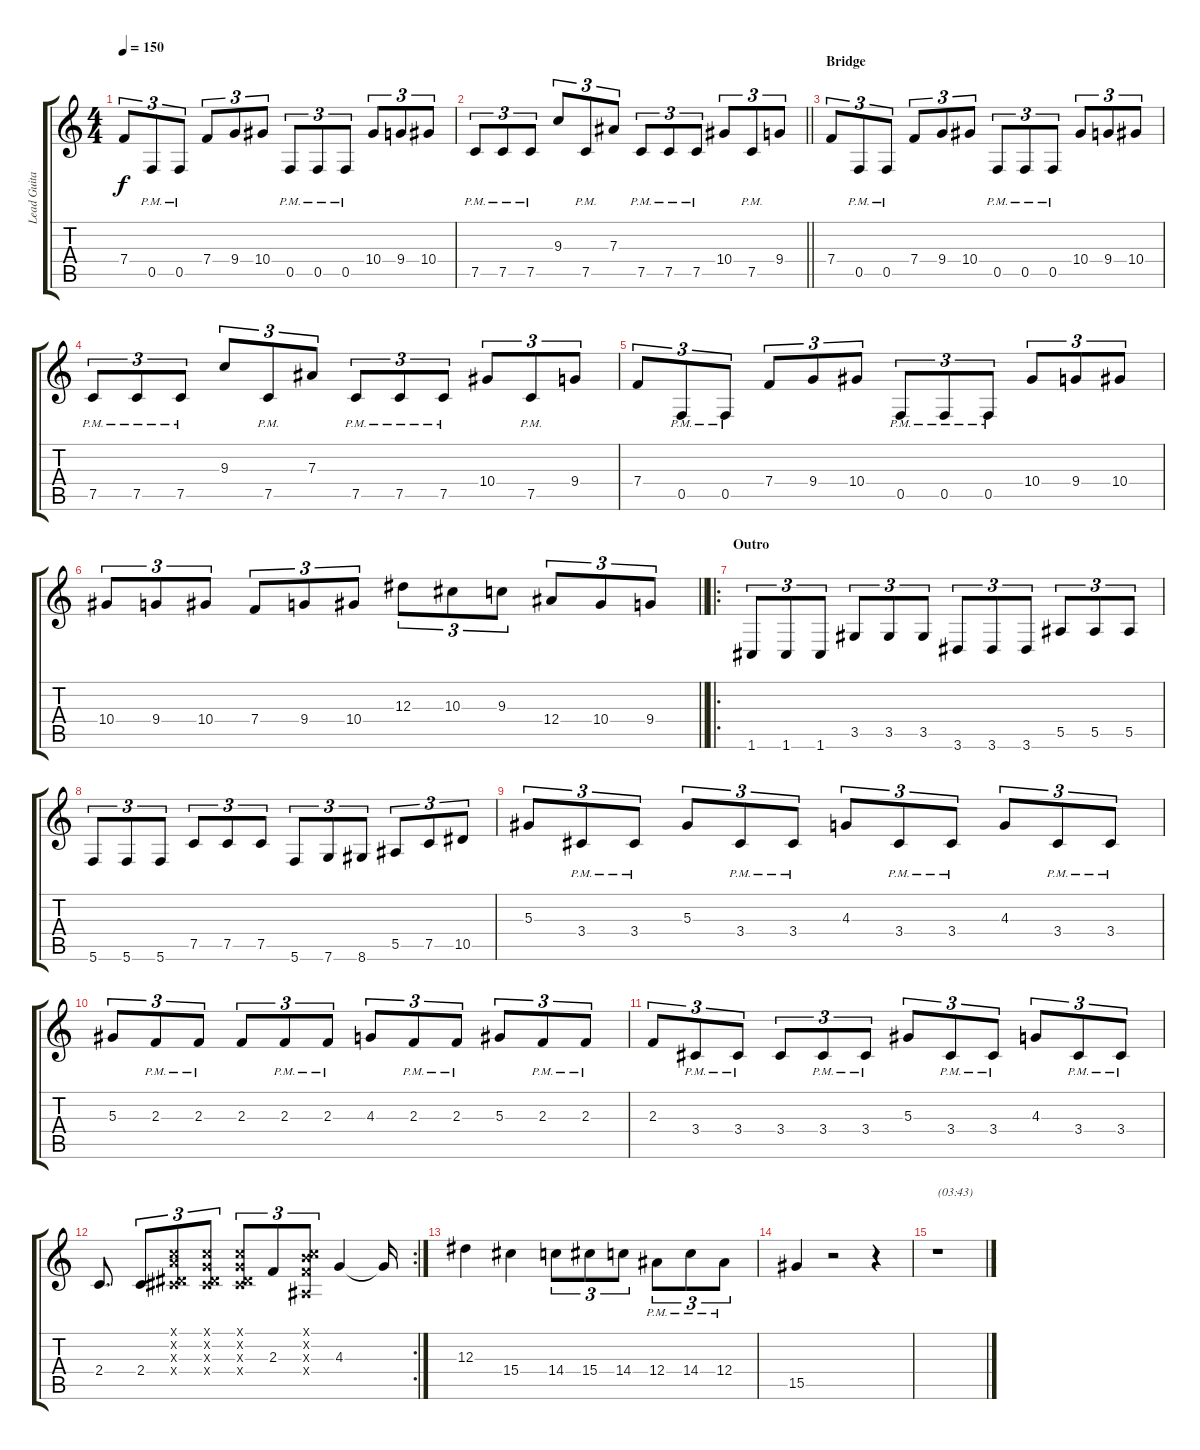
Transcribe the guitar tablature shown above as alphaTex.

\track ("Lead Guitar" "Lead Guita") {instrument distortionguitar}
\staff {score tabs}
\tuning (C4 G3 Eb3 Bb2 F2 C2) {hide}
\ts (4 4)
\tempo 150
\clef g2
\ks c
7.4.8{tu (3 2) dy f} 0.5{pm}.8{tu (3 2)} 0.5{pm}.8{tu (3 2)} 7.4.8{tu (3 2)} 9.4.8{tu (3 2)} 10.4.8{tu (3 2)} 0.5{pm}.8{tu (3 2)} 0.5{pm}.8{tu (3 2)} 0.5{pm}.8{tu (3 2)} 10.4.8{tu (3 2)} 9.4.8{tu (3 2)} 10.4.8{tu (3 2)} |
\barLineRight lightlight
7.5{pm}.8{tu (3 2)} 7.5{pm}.8{tu (3 2)} 7.5{pm}.8{tu (3 2)} 9.3.8{tu (3 2)} 7.5{pm}.8{tu (3 2)} 7.3.8{tu (3 2)} 7.5{pm}.8{tu (3 2)} 7.5{pm}.8{tu (3 2)} 7.5{pm}.8{tu (3 2)} 10.4.8{tu (3 2)} 7.5{pm}.8{tu (3 2)} 9.4.8{tu (3 2)} |
\section ("" "Bridge")
7.4.8{tu (3 2)} 0.5{pm}.8{tu (3 2)} 0.5{pm}.8{tu (3 2)} 7.4.8{tu (3 2)} 9.4.8{tu (3 2)} 10.4.8{tu (3 2)} 0.5{pm}.8{tu (3 2)} 0.5{pm}.8{tu (3 2)} 0.5{pm}.8{tu (3 2)} 10.4.8{tu (3 2)} 9.4.8{tu (3 2)} 10.4.8{tu (3 2)} |
7.5{pm}.8{tu (3 2)} 7.5{pm}.8{tu (3 2)} 7.5{pm}.8{tu (3 2)} 9.3.8{tu (3 2)} 7.5{pm}.8{tu (3 2)} 7.3.8{tu (3 2)} 7.5{pm}.8{tu (3 2)} 7.5{pm}.8{tu (3 2)} 7.5{pm}.8{tu (3 2)} 10.4.8{tu (3 2)} 7.5{pm}.8{tu (3 2)} 9.4.8{tu (3 2)} |
7.4.8{tu (3 2)} 0.5{pm}.8{tu (3 2)} 0.5{pm}.8{tu (3 2)} 7.4.8{tu (3 2)} 9.4.8{tu (3 2)} 10.4.8{tu (3 2)} 0.5{pm}.8{tu (3 2)} 0.5{pm}.8{tu (3 2)} 0.5{pm}.8{tu (3 2)} 10.4.8{tu (3 2)} 9.4.8{tu (3 2)} 10.4.8{tu (3 2)} |
\barLineRight lightlight
10.4.8{tu (3 2)} 9.4.8{tu (3 2)} 10.4.8{tu (3 2)} 7.4.8{tu (3 2)} 9.4.8{tu (3 2)} 10.4.8{tu (3 2)} 12.3.8{tu (3 2)} 10.3.8{tu (3 2)} 9.3.8{tu (3 2)} 12.4.8{tu (3 2)} 10.4.8{tu (3 2)} 9.4.8{tu (3 2)} |
\ro
\section ("" "Outro")
1.6.8{tu (3 2)} 1.6.8{tu (3 2)} 1.6.8{tu (3 2)} 3.5.8{tu (3 2)} 3.5.8{tu (3 2)} 3.5.8{tu (3 2)} 3.6.8{tu (3 2)} 3.6.8{tu (3 2)} 3.6.8{tu (3 2)} 5.5.8{tu (3 2)} 5.5.8{tu (3 2)} 5.5.8{tu (3 2)} |
5.6.8{tu (3 2)} 5.6.8{tu (3 2)} 5.6.8{tu (3 2)} 7.5.8{tu (3 2)} 7.5.8{tu (3 2)} 7.5.8{tu (3 2)} 5.6.8{tu (3 2)} 7.6.8{tu (3 2)} 8.6.8{tu (3 2)} 5.5.8{tu (3 2)} 7.5.8{tu (3 2)} 10.5.8{tu (3 2)} |
5.3.8{tu (3 2)} 3.4{pm}.8{tu (3 2)} 3.4{pm}.8{tu (3 2)} 5.3.8{tu (3 2)} 3.4{pm}.8{tu (3 2)} 3.4{pm}.8{tu (3 2)} 4.3.8{tu (3 2)} 3.4{pm}.8{tu (3 2)} 3.4{pm}.8{tu (3 2)} 4.3.8{tu (3 2)} 3.4{pm}.8{tu (3 2)} 3.4{pm}.8{tu (3 2)} |
5.3.8{tu (3 2)} 2.3{pm}.8{tu (3 2)} 2.3{pm}.8{tu (3 2)} 2.3.8{tu (3 2)} 2.3{pm}.8{tu (3 2)} 2.3{pm}.8{tu (3 2)} 4.3.8{tu (3 2)} 2.3{pm}.8{tu (3 2)} 2.3{pm}.8{tu (3 2)} 5.3.8{tu (3 2)} 2.3{pm}.8{tu (3 2)} 2.3{pm}.8{tu (3 2)} |
2.3.8{tu (3 2)} 3.4{pm}.8{tu (3 2)} 3.4{pm}.8{tu (3 2)} 3.4.8{tu (3 2)} 3.4{pm}.8{tu (3 2)} 3.4{pm}.8{tu (3 2)} 5.3.8{tu (3 2)} 3.4{pm}.8{tu (3 2)} 3.4{pm}.8{tu (3 2)} 4.3.8{tu (3 2)} 3.4{pm}.8{tu (3 2)} 3.4{pm}.8{tu (3 2)} |
\rc 2
2.4.8{d volume 13} 2.4.8{tu (3 2)} (0.1{x} 2.2{x} 0.3{x} 3.4{x}).8{tu (3 2)} (0.1{x} 0.2{x} 0.3{x} 3.4{x}).8{tu (3 2)} (0.1{x} 0.2{x} 0.3{x} 3.4{x}).8{tu (3 2)} 2.3.8{tu (3 2)} (0.1{x} 4.2{x} 2.3{x} 0.4{x}).8{tu (3 2)} 4.3.4 4.3{t}.16 |
12.3.4 15.4.4 14.4.8{tu (3 2)} 15.4.8{tu (3 2)} 14.4.8{tu (3 2)} 12.4{pm}.8{tu (3 2)} 14.4{pm}.8{tu (3 2)} 12.4{pm}.8{tu (3 2)} |
15.5.4 r.2 r.4 |
r.1{txt "(03:43)"}
